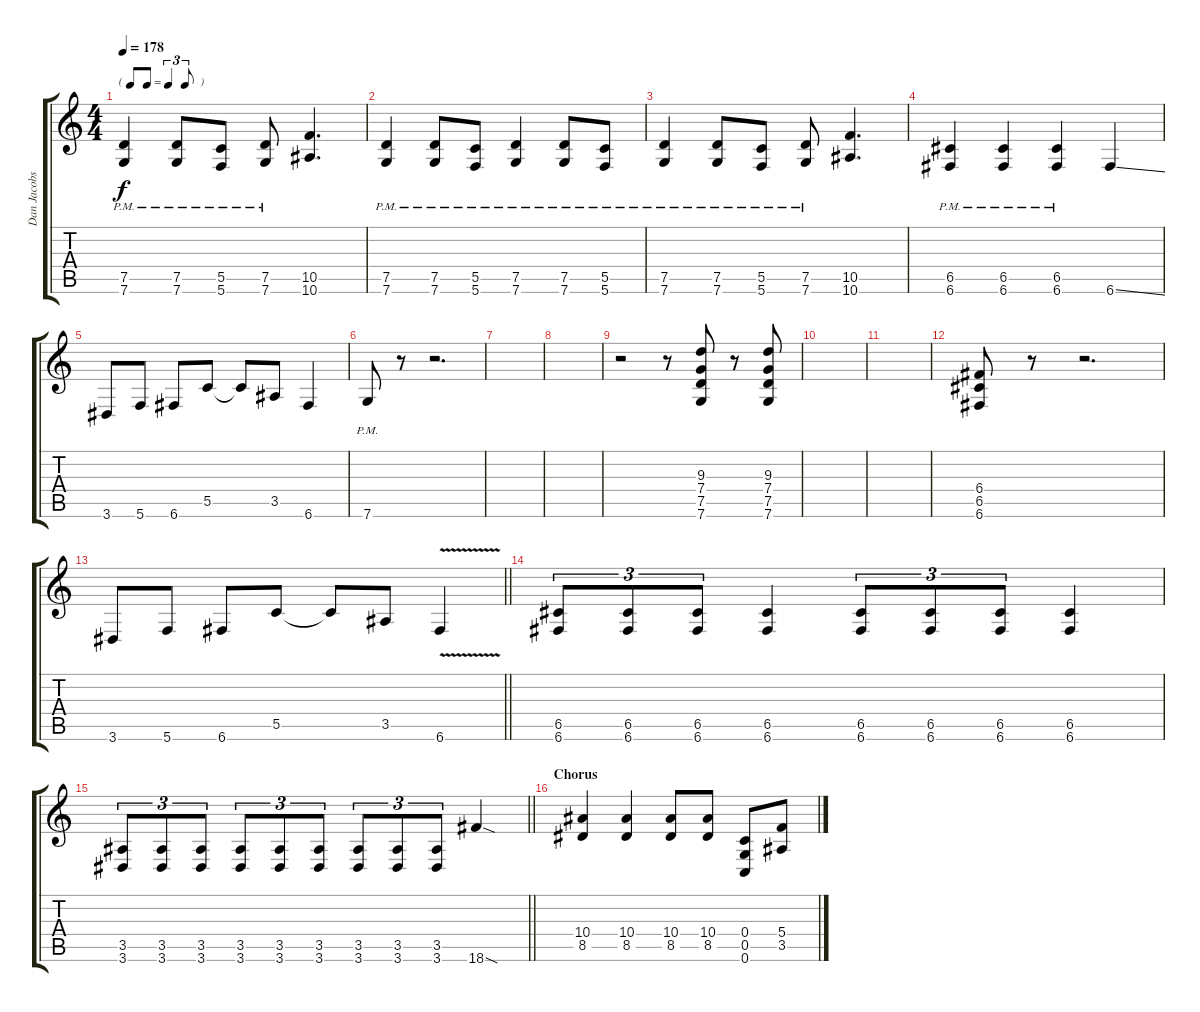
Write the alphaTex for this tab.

\track ("Dan Jacobs" "Dan Jacobs") {instrument distortionguitar}
\staff {score tabs}
\tuning (D4 A3 F3 C3 G2 C2) {hide}
\ts (4 4)
\tf triplet8th
\tempo 178
\clef g2
\ks c
(7.5{pm} 7.6{pm}).4{dy f} (7.5{pm} 7.6{pm}).8 (5.5{pm} 5.6{pm}).8 (7.5{pm} 7.6{pm}).8 (10.5 10.6).4{d} |
(7.5{pm} 7.6{pm}).4 (7.5{pm} 7.6{pm}).8 (5.5{pm} 5.6{pm}).8 (7.5{pm} 7.6{pm}).4 (7.5{pm} 7.6{pm}).8 (5.5{pm} 5.6{pm}).8 |
(7.5{pm} 7.6{pm}).4 (7.5{pm} 7.6{pm}).8 (5.5{pm} 5.6{pm}).8 (7.5{pm} 7.6{pm}).8 (10.5 10.6).4{d} |
(6.5{pm} 6.6{pm}).4 (6.5{pm} 6.6{pm}).4 (6.5{pm} 6.6{pm}).4 6.6{ss}.4 |
3.6.8 5.6.8 6.6.8 5.5.8 5.5{t}.8 3.5.8 6.6.4 |
7.6{pm}.8 r.8 r.2{d} |
|
|
r.2 r.8 (9.3 7.4 7.5 7.6).8 r.8 (9.3 7.4 7.5 7.6).8 |
|
|
(6.4 6.5 6.6).8 r.8 r.2{d} |
\barLineRight lightlight
3.6.8 5.6.8 6.6.8 5.5.8 5.5{t}.8 3.5.8 6.6{v}.4 |
(6.5 6.6).8{tu (3 2)} (6.5 6.6).8{tu (3 2)} (6.5 6.6).8{tu (3 2)} (6.5 6.6).4 (6.5 6.6).8{tu (3 2)} (6.5 6.6).8{tu (3 2)} (6.5 6.6).8{tu (3 2)} (6.5 6.6).4 |
\barLineRight lightlight
(3.5 3.6).8{tu (3 2)} (3.5 3.6).8{tu (3 2)} (3.5 3.6).8{tu (3 2)} (3.5 3.6).8{tu (3 2)} (3.5 3.6).8{tu (3 2)} (3.5 3.6).8{tu (3 2)} (3.5 3.6).8{tu (3 2)} (3.5 3.6).8{tu (3 2)} (3.5 3.6).8{tu (3 2)} 18.6{sod}.4 |
\section ("" "Chorus")
(10.4 8.5).4 (10.4 8.5).4 (10.4 8.5).8 (10.4 8.5).8 (0.4 0.5 0.6).8 (5.4 3.5).8
